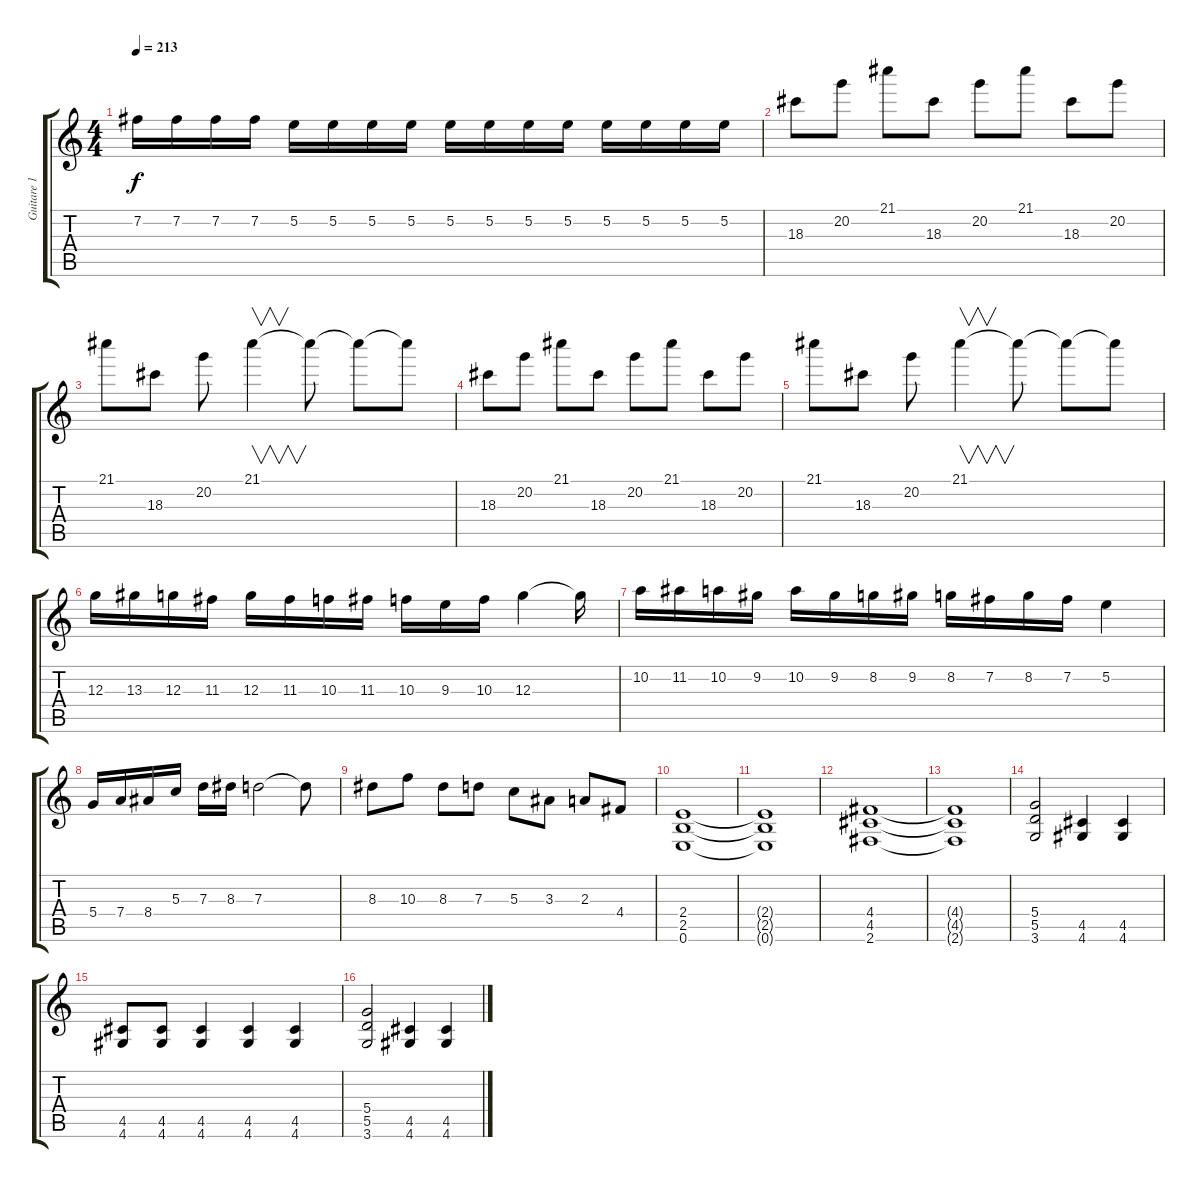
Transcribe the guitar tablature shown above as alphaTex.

\track ("Guitare 1" "Guitare 1") {instrument distortionguitar}
\staff {score tabs}
\tuning (E4 B3 G3 D3 A2 E2) {hide}
\ts (4 4)
\tempo 213
\clef g2
\ks c
7.2.16{dy f} 7.2.16 7.2.16 7.2.16 5.2.16 5.2.16 5.2.16 5.2.16 5.2.16 5.2.16 5.2.16 5.2.16 5.2.16 5.2.16 5.2.16 5.2.16 |
18.3.8 20.2.8 21.1.8 18.3.8 20.2.8 21.1.8 18.3.8 20.2.8 |
21.1.8 18.3.8 20.2.8 21.1.4{v} 21.1{t}.8 21.1{t}.8 21.1{t}.8 |
18.3.8 20.2.8 21.1.8 18.3.8 20.2.8 21.1.8 18.3.8 20.2.8 |
21.1.8 18.3.8 20.2.8 21.1.4{v} 21.1{t}.8 21.1{t}.8 21.1{t}.8 |
12.3.16 13.3.16 12.3.16 11.3.16 12.3.16 11.3.16 10.3.16 11.3.16 10.3.16 9.3.16 10.3.16 12.3.4 12.3{t}.16 |
10.2.16 11.2.16 10.2.16 9.2.16 10.2.16 9.2.16 8.2.16 9.2.16 8.2.16 7.2.16 8.2.16 7.2.16 5.2.4 |
5.4.16 7.4.16 8.4.16 5.3.16 7.3.16 8.3.16 7.3.2 7.3{t}.8 |
8.3.8 10.3.8 8.3.8 7.3.8 5.3.8 3.3.8 2.3.8 4.4.8 |
(2.4 2.5 0.6).1 |
(2.4{t} 2.5{t} 0.6{t}).1 |
(4.4 4.5 2.6).1 |
(4.4{t} 4.5{t} 2.6{t}).1 |
(5.4 5.5 3.6).2 (4.5 4.6).4 (4.5 4.6).4 |
(4.5 4.6).8 (4.5 4.6).8 (4.5 4.6).4 (4.5 4.6).4 (4.5 4.6).4 |
(5.4 5.5 3.6).2 (4.5 4.6).4 (4.5 4.6).4
